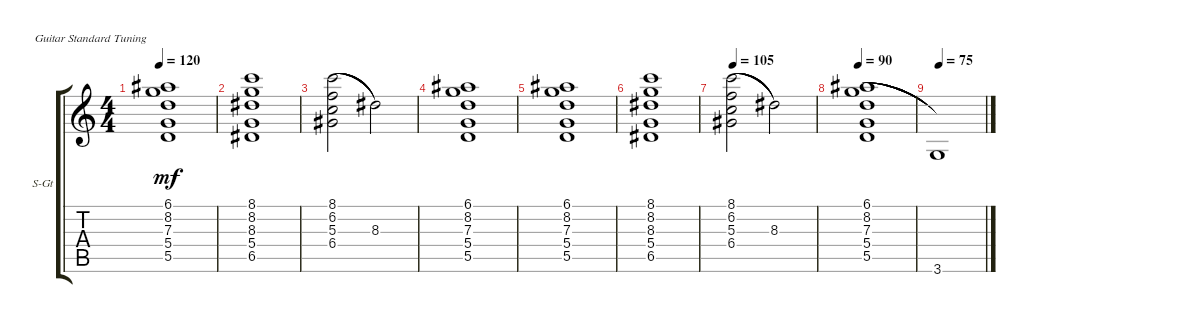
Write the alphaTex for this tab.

\defaultSystemsLayout 4
\bracketExtendMode groupsimilarinstruments
\firstSystemTrackNameOrientation horizontal
\otherSystemsTrackNameOrientation horizontal
\track ("Guitar 1" "S-Gt") {instrument acousticguitarsteel}
\staff {score tabs}
\tuning (E4 B3 G3 D3 A2 E2)
\ts (4 4)
\tempo 120
\clef g2
\ks c
(6.1 8.2 7.3 5.4 5.5).1{dy mf} |
(8.1 8.2 8.3 5.4 6.5).1 |
(8.1 6.2 5.3 6.4).2{legatoorigin} 8.3.2 |
(6.1 8.2 7.3 5.4 5.5).1 |
(6.1 8.2 7.3 5.4 5.5).1 |
(8.1 8.2 8.3 5.4 6.5).1 |
\tempo (105 0.03125)
(8.1 6.2 5.3 6.4).2{legatoorigin} 8.3.2 |
\tempo 90
(6.1 8.2 7.3 5.4 5.5).1{legatoorigin} |
\tempo (75 0.0582524)
3.6.1{legatoorigin}
